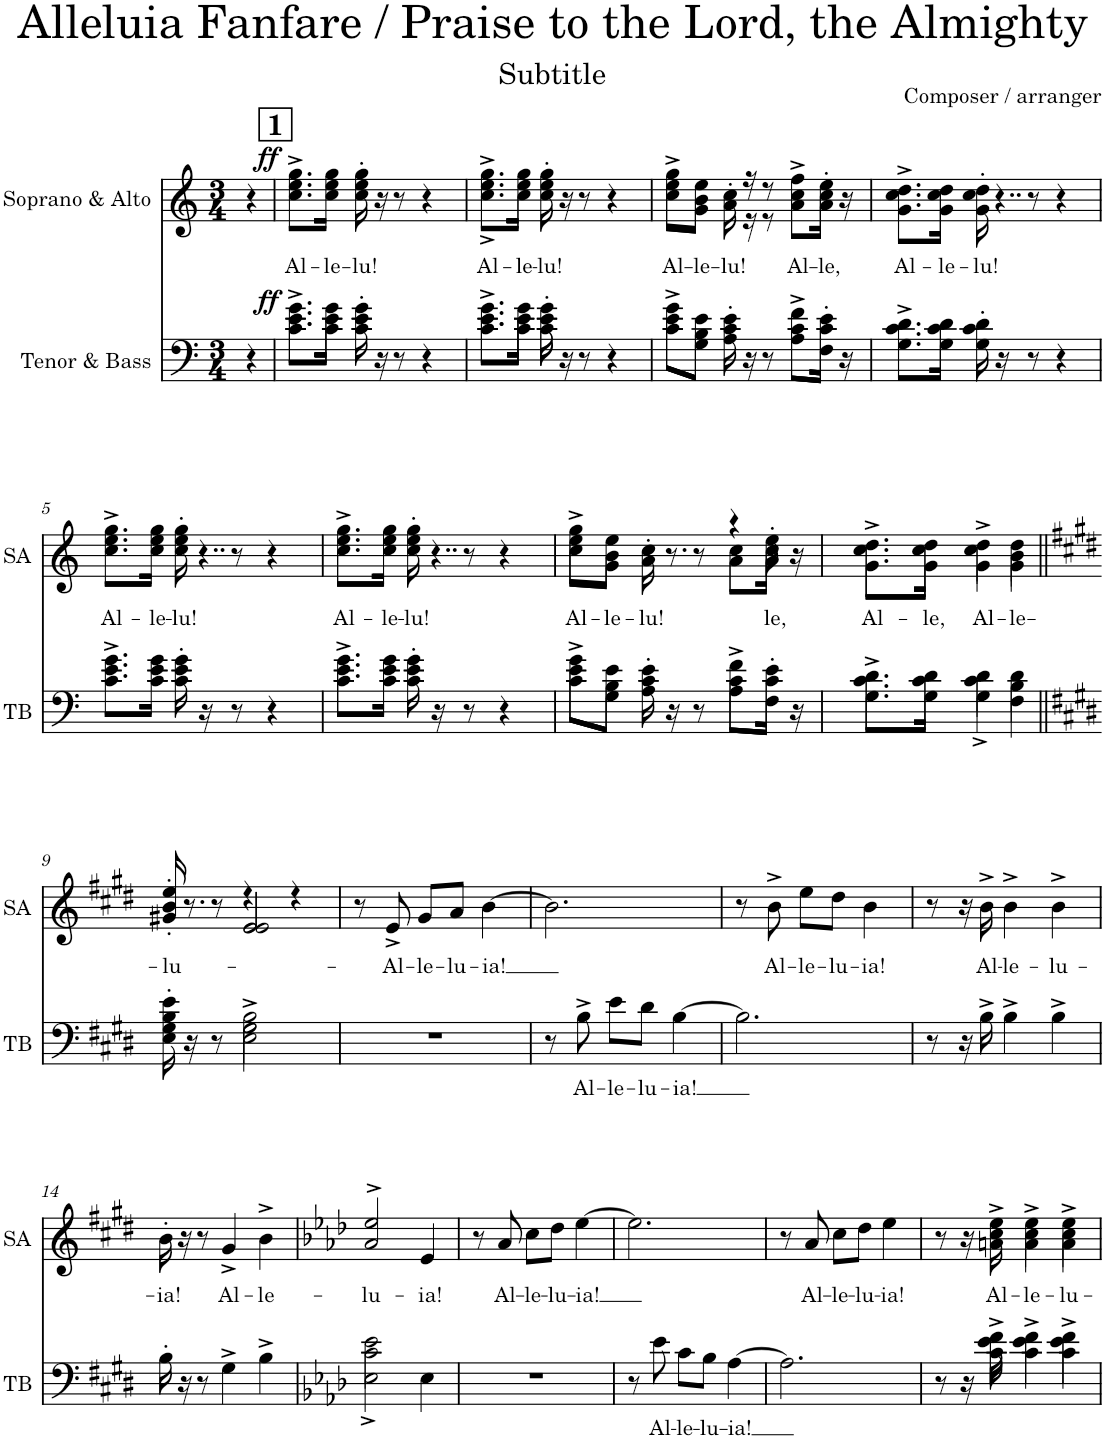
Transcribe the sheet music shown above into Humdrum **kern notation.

**kern	**text	**dynam	**kern	**text	**dynam
*part2	*part2	*part2	*part1	*part1	*part1
*staff2	*staff2	*staff2	*staff1	*staff1	*staff1
*I"Tenor &amp; Bass	*	*	*I"Soprano &amp; Alto	*	*
*I'TB	*	*	*I'SA	*	*
*clefF4	*	*	*clefG2	*	*
*k[]	*	*	*k[]	*	*
*M3/4	*	*	*M3/4	*	*
=	=	=	=	=	=
!	!	!LO:DY:a	!	!	!LO:DY:a
4r	.	ff	4r	.	ff
!!LO:REH:place=s1:a:B:cj:fs=14:t=1
=1	=1	=1	=1	=1	=1
*^	*	*	*	*	*
*	*^	*	*	*	*	*
*	*	*^	*	*	*	*	*
!	!	!	!	!	!	!	!LO:LY:b	!
*	*	*	*	*	*	*^	*	*
*	*	*	*	*	*	*	*^	*	*
8.g^>\L	8.eL	8.e\L	8.c\L	.	.	8.gg^>\L	8.ee^>L	8.ccL	Al-	.
!	!	!	!	!	!	!	!	!	!LO:LY:b	!
16g\Jk	16eJk	16e\Jk	16c\Jk	.	.	16gg\Jk	16eeJk	16ccJk	-le-	.
!	!	!	!	!	!	!	!	!	!LO:LY:b	!
16g'>\	16e	16e	16c	.	.	16gg'>\	16ee'>	16cc'>	-lu!	.
16r	4..ryy	4..ryy	4..ryy	.	.	16r	16ryy	4..ryy	.	.
8r	.	.	.	.	.	8r	8ryy	.	.	.
4r	.	.	.	.	.	4r	4ryy	.	.	.
=2	=2	=2	=2	=2	=2	=2	=2	=2	=2	=2
!	!	!	!	!	!	!	!	!	!LO:LY:b	!
8.g^>\L	8.e\L	8.e\L	8.c\L	.	.	8.gg^>\L	8.ee^L	8.cc\L	Al-	.
!	!	!	!	!	!	!	!	!	!LO:LY:b	!
16g\Jk	16e\Jk	16e\Jk	16c\Jk	.	.	16gg\Jk	16eeJk	16cc\Jk	-le-	.
!	!	!	!	!	!	!	!	!	!LO:LY:b	!
16g'>\	16e	16e	16c\	.	.	16gg'>\	16ee'	16cc	-lu!	.
16r	4..ryy	4..ryy	4..ryy	.	.	16r	16ryy	4..ryy	.	.
8r	.	.	.	.	.	8r	4.ryy	.	.	.
4r	.	.	.	.	.	4r	.	.	.	.
*	*	*v	*v	*	*	*	*	*	*	*
=3	=3	=3	=3	=3	=3	=3	=3	=3	=3
!	!	!	!	!	!	!	!	!LO:LY:b	!
8g^>\L	8e\L	8c\L	.	.	8gg^>\L	8ee\L	8cc\L	Al-	.
!	!	!	!	!	!	!	!	!LO:LY:b	!
8e\J	8B\J	8G\J	.	.	8ee\J	8b\J	8g\J	-le-	.
!	!	!	!	!	!	!	!	!LO:LY:b	!
16e'>\	16c	16A	.	.	16cc'>\	16cc	16a	-lu!	.
16r	8.ryy	8.ryy	.	.	16r	16r	8.ryy	.	.
8r	.	.	.	.	8r	8r	.	.	.
!	!	!	!	!	!	!	!	!LO:LY:b	!
8f^>\L	8c\L	8A\L	.	.	8ff^>\L	8cc\L	8a\L	Al-	.
!	!	!	!	!	!	!	!	!LO:LY:b	!
16e'>\Jk	16c\Jk	16F\Jk	.	.	16ee'>\Jk	16cc\Jk	16a\Jk	-le,	.
16r	16ryy	16ryy	.	.	16r	16ryy	16ryy	.	.
=4	=4	=4	=4	=4	=4	=4	=4	=4	=4
!	!	!	!	!	!	!	!	!LO:LY:b	!
8.d^>\L	8.c\L	8.G\L	.	.	8.dd^>\L	8.cc\L	8.g\L	Al-	.
!	!	!	!	!	!	!	!	!LO:LY:b	!
16d\Jk	16c\Jk	16G\Jk	.	.	16dd\Jk	16cc\Jk	16g\Jk	-le-	.
!	!	!	!	!	!	!	!	!LO:LY:b	!
16d'>\	16c	16G	.	.	16dd'>\	16cc	16g	-lu!	.
16r	4.ryy	4.ryy	.	.	4..r	2ryy	2ryy	.	.
8r	.	.	.	.	.	.	.	.	.
4r	.	.	.	.	.	.	.	.	.
.	4..ryy	4..ryy	.	.	.	.	.	.	.
4.ryy	.	.	.	.	8r	.	.	.	.
.	.	.	.	.	.	4ryy	4ryy	.	.
.	.	.	.	.	4r	.	.	.	.
.	.	.	.	.	.	16ryy	16ryy	.	.
!!LO:LB:g=z	!!	!!
=5	=5	=5	=5	=5	=5	=5	=5	=5	=5
!	!	!	!	!	!	!	!	!LO:LY:b	!
8.g^>\L	8.eL	8.cL	.	.	8.gg^>\L	8.ee^>L	8.ccL	Al-	.
!	!	!	!	!	!	!	!	!LO:LY:b	!
16g\Jk	16eJk	16cJk	.	.	16gg\Jk	16eeJk	16ccJk	-le-	.
!	!	!	!	!	!	!	!	!LO:LY:b	!
16g'>\	16e	16c	.	.	16gg'>\	16ee'>	16cc'>	-lu!	.
16r	4.ryy	4.ryy	.	.	4..r	2ryy	2ryy	.	.
8r	.	.	.	.	.	.	.	.	.
4r	.	.	.	.	.	.	.	.	.
.	4..ryy	4..ryy	.	.	.	.	.	.	.
4.ryy	.	.	.	.	8r	.	.	.	.
.	.	.	.	.	.	4ryy	4ryy	.	.
.	.	.	.	.	4r	.	.	.	.
.	.	.	.	.	.	16ryy	16ryy	.	.
=6	=6	=6	=6	=6	=6	=6	=6	=6	=6
!	!	!	!	!	!	!	!	!LO:LY:b	!
8.g^>\L	8.e\L	8.c\L	.	.	8.gg^>\L	8.eeL	8.cc\L	Al-	.
!	!	!	!	!	!	!	!	!LO:LY:b	!
16g\Jk	16e\Jk	16c\Jk	.	.	16gg\Jk	16eeJk	16cc\Jk	-le-	.
!	!	!	!	!	!	!	!	!LO:LY:b	!
16g'>\	16e	16c	.	.	16gg'>\	16ee	16cc	-lu!	.
16r	4.ryy	4.ryy	.	.	4..r	2ryy	2ryy	.	.
8r	.	.	.	.	.	.	.	.	.
4r	.	.	.	.	.	.	.	.	.
.	4..ryy	4..ryy	.	.	.	.	.	.	.
4.ryy	.	.	.	.	8r	.	.	.	.
.	.	.	.	.	.	4ryy	4ryy	.	.
.	.	.	.	.	4r	.	.	.	.
.	.	.	.	.	.	16ryy	16ryy	.	.
=7	=7	=7	=7	=7	=7	=7	=7	=7	=7
!	!	!	!	!	!	!	!	!LO:LY:b	!
8g^>\L	8e\L	8c\L	.	.	8gg^>\L	8ee\L	8cc\L	Al-	.
!	!	!	!	!	!	!	!	!LO:LY:b	!
8e\J	8B\J	8G\J	.	.	8ee\J	8b\J	8g\J	-le-	.
!	!	!	!	!	!	!	!	!LO:LY:b	!
16e'>\	16c	16A	.	.	16cc'>\	16cc	16a	-lu!	.
16r	8.ryy	8.ryy	.	.	8.r	8.ryy	8.ryy	.	.
8r	.	.	.	.	.	.	.	.	.
8f^>\L	8c\L	8A\L	.	.	8r	8cc\L	8a\L	.	.
16e'>\Jk	16c\Jk	16F\Jk	.	.	4r	16cc\Jk	16a\Jk	.	.
16r	4ryy	4ryy	.	.	.	4ryy	4ryy	.	.
4ryy	.	.	.	.	.	.	.	.	.
!	!	!	!	!	!	!	!	!LO:LY:b	!
.	.	.	.	.	16ee'>\	.	.	-le,	.
.	16ryy	16ryy	.	.	16r	16ryy	16ryy	.	.
=8	=8	=8	=8	=8	=8	=8	=8	=8	=8
!	!	!	!	!	!	!	!	!LO:LY:b	!
8.d^>\L	8.c\L	8.G\L	.	.	8.dd^>\L	8.cc\L	8.g\L	Al-	.
!	!	!	!	!	!	!	!	!LO:LY:b	!
16d\Jk	16c\Jk	16G\Jk	.	.	16dd\Jk	16cc\Jk	16g\Jk	le,	.
!	!	!	!	!	!	!	!	!LO:LY:b	!
4d^\	4c\	4G\	.	.	4dd^>\	4cc\	4g\	Al-	.
!	!	!	!	!	!	!	!	!LO:LY:b	!
4d\	4B\	4F\	.	.	4dd\	4b\	4g\	-le-	.
*v	*v	*v	*	*	*	*	*	*	*
*	*	*	*v	*v	*v	*	*
!!LO:LB:g=z
=9||	=9||	=9||	=9||	=9||	=9||
*k[f#c#g#d#]	*	*	*k[f#c#g#d#]	*	*
*^	*	*	*^	*	*
*	*^	*	*	*	*^	*	*
*	*	*^	*	*	*	*	*	*	*
!	!	!	!	!	!	!	!	!	!LO:LY:b	!
*	*	*	*	*	*	*	*	*^	*	*
16e'>\	16B	16G#	16E	.	.	16ee'	16b	16b	16g#X'</	-lu-	.
16r	8.ryy	8.ryy	8.ryy	.	.	8.r	8.ryy	8.ryy	8.ryy	.	.
8r	.	.	.	.	.	.	.	.	.	.	.
2B^>\	2G#\	2G#\	2E\	.	.	8r	2e/	2e/	2e/	.	.
.	.	.	.	.	.	4r	.	.	.	.	.
.	.	.	.	.	.	4r	.	.	.	.	.
8ryy	8ryy	8ryy	8ryy	.	.	.	8ryy	8ryy	8ryy	.	.
*v	*v	*v	*v	*	*	*	*	*	*	*	*
*	*	*	*v	*v	*v	*v	*	*
=10	=10	=10	=10	=10	=10
2.r	.	.	8r	.	.
!	!	!	!	!LO:LY:b	!
.	.	.	8e^/	Al-	.
!	!	!	!	!LO:LY:b	!
.	.	.	8g#/L	-le-	.
!	!	!	!	!LO:LY:b	!
.	.	.	8a/J	-lu-	.
!	!	!	!	!LO:LY:b	!
.	.	.	[4b\	-ia!	.
=11	=11	=11	=11	=11	=11
8r	.	.	2.b\]	.	.
!	!LO:LY:b	!	!	!	!
8B^\	Al-	.	.	.	.
!	!LO:LY:b	!	!	!	!
8e\L	-le-	.	.	.	.
!	!LO:LY:b	!	!	!	!
8d#\J	-lu-	.	.	.	.
!	!LO:LY:b	!	!	!	!
[4B\	-ia!	.	.	.	.
=12	=12	=12	=12	=12	=12
2.B\]	.	.	8r	.	.
!	!	!	!	!LO:LY:b	!
.	.	.	8b^\	Al-	.
!	!	!	!	!LO:LY:b	!
.	.	.	8ee\L	-le-	.
!	!	!	!	!LO:LY:b	!
.	.	.	8dd#\J	-lu-	.
!	!	!	!	!LO:LY:b	!
.	.	.	4b\	-ia!	.
=13	=13	=13	=13	=13	=13
8r	.	.	8r	.	.
16r	.	.	16r	.	.
!	!	!	!	!LO:LY:b	!
16B^\	.	.	16b^\	Al-	.
!	!	!	!	!LO:LY:b	!
4B^\	.	.	4b^\	-le-	.
!	!	!	!	!LO:LY:b	!
4B^\	.	.	4b^\	-lu-	.
!!LO:LB:g=z
=14	=14	=14	=14	=14	=14
!	!	!	!	!LO:LY:b	!
16B'\	.	.	16b'\	-ia!	.
16r	.	.	16r	.	.
8r	.	.	8r	.	.
!	!	!	!	!LO:LY:b	!
4G#^\	.	.	4g#^/	Al-	.
!	!	!	!	!LO:LY:b	!
4B^\	.	.	4b^\	-le-	.
=15	=15	=15	=15	=15	=15
*k[b-e-a-d-]	*	*	*k[b-e-a-d-]	*	*
*^	*	*	*	*	*
*	*^	*	*	*	*	*
!	!	!	!	!	!	!LO:LY:b	!
*	*	*	*	*	*^	*	*
2e-^\	2c^\	2E-^\	.	.	2ee-^/	2a-^/	-lu-	.
!	!	!	!	!	!	!	!LO:LY:b	!
4E-\	4ryy	4ryy	.	.	4e-/	4ryy	-ia!	.
*v	*v	*v	*	*	*	*	*	*
*	*	*	*v	*v	*	*
=16	=16	=16	=16	=16	=16
2.r	.	.	8r	.	.
!	!	!	!	!LO:LY:b	!
.	.	.	8a-/	Al-	.
!	!	!	!	!LO:LY:b	!
.	.	.	8cc\L	-le-	.
!	!	!	!	!LO:LY:b	!
.	.	.	8dd-\J	-lu-	.
!	!	!	!	!LO:LY:b	!
.	.	.	[4ee-\	-ia!	.
=17	=17	=17	=17	=17	=17
8r	.	.	2.ee-\]	.	.
!	!LO:LY:b	!	!	!	!
8e-\	Al-	.	.	.	.
!	!LO:LY:b	!	!	!	!
8c\L	-le-	.	.	.	.
!	!LO:LY:b	!	!	!	!
8B-\J	-lu-	.	.	.	.
!	!LO:LY:b	!	!	!	!
[4A-\	-ia!	.	.	.	.
=18	=18	=18	=18	=18	=18
2.A-\]	.	.	8r	.	.
!	!	!	!	!LO:LY:b	!
.	.	.	8a-/	Al-	.
!	!	!	!	!LO:LY:b	!
.	.	.	8cc\L	-le-	.
!	!	!	!	!LO:LY:b	!
.	.	.	8dd-\J	-lu-	.
!	!	!	!	!LO:LY:b	!
.	.	.	4ee-\	-ia!	.
=19	=19	=19	=19	=19	=19
*^	*	*	*^	*	*
*	*^	*	*	*	*^	*	*
*	*	*	*	*	*	*	*^	*	*
8r	8ryy	8ryy	.	.	8r	8ryy	8ryy	8ryy	.	.
16r	16ryy	16ryy	.	.	16r	16ryy	16ryy	16ryy	.	.
!	!	!	!	!	!	!	!	!	!LO:LY:b	!
16f^>\	16e-^\	16c^\	.	.	16ee-^>\	16cc^	16ryy	16an^	Al-	.
!	!	!	!	!	!	!	!	!	!LO:LY:b	!
4f^>\	4e-^\	4c^\	.	.	4ee-^>\	4cc^\	4ryy	4a^\	-le-	.
!	!	!	!	!	!	!	!	!	!LO:LY:b	!
4f^>\	4e-^\	4c^\	.	.	4ee-^>\	4cc^\	4ryy	4a^\	-lu-	.
*v	*v	*v	*	*	*	*	*	*	*	*
*	*	*	*v	*v	*v	*v	*	*
=	=	=	=	=	=
*-	*-	*-	*-	*-	*-
